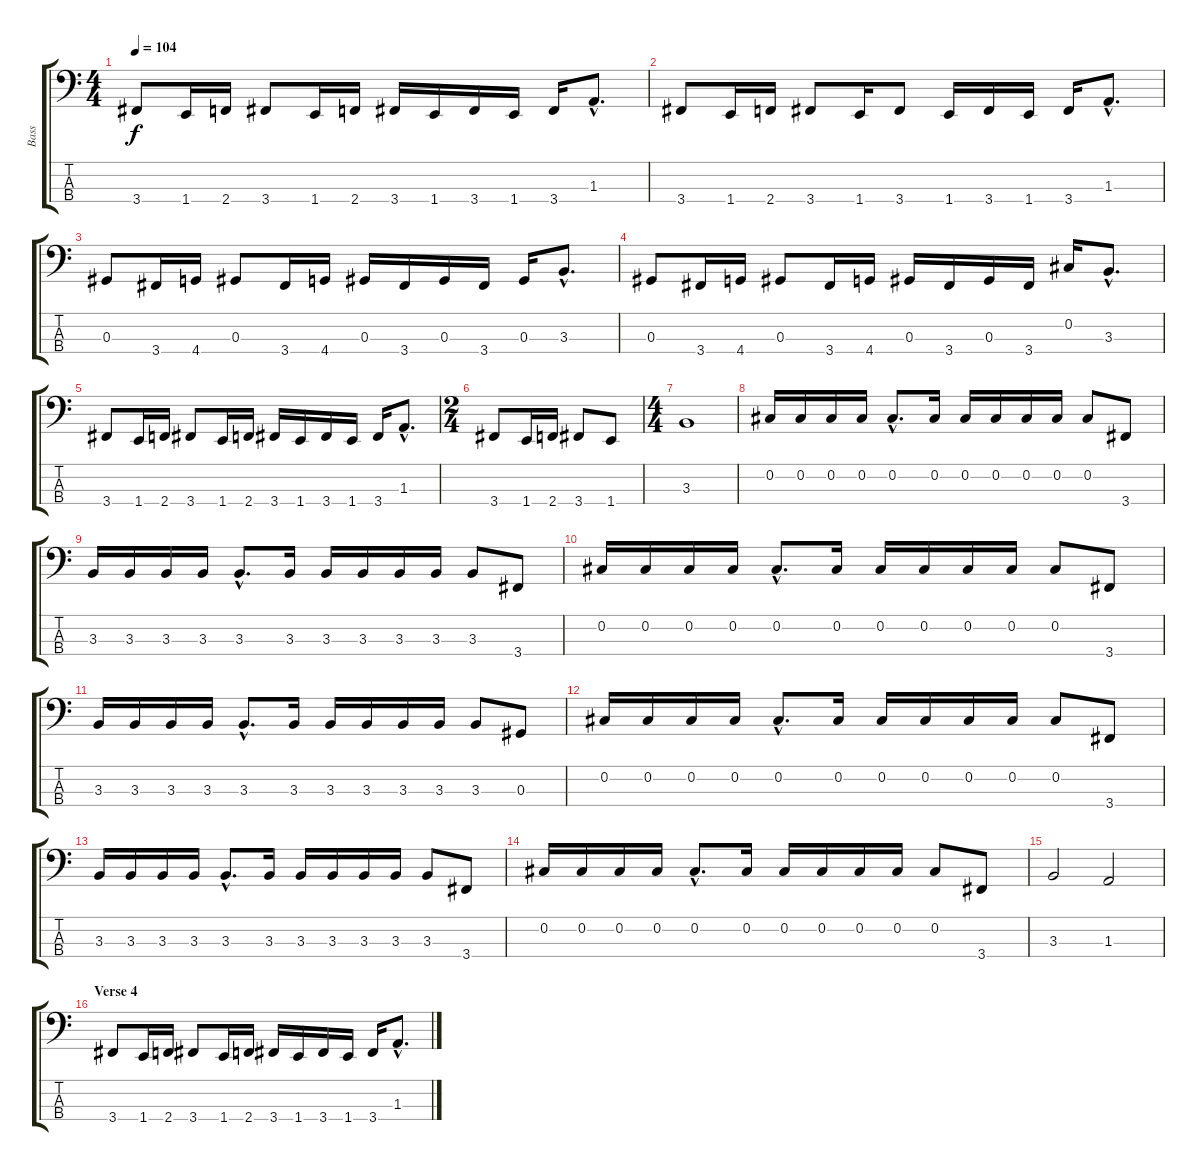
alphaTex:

\track ("Bass" "Bass") {instrument electricbasspick}
\staff {score tabs}
\tuning (Gb2 Db2 Ab1 Eb1) {hide}
\ts (4 4)
\tempo 104
\clef f4
\ks c
3.4.8{dy f} 1.4.16 2.4.16 3.4.8 1.4.16 2.4.16 3.4.16 1.4.16 3.4.16 1.4.16 3.4.16 1.3{hac}.8{d} |
3.4.8 1.4.16 2.4.16 3.4.8 1.4.16 3.4.8 1.4.16 3.4.16 1.4.16 3.4.16 1.3{hac}.8{d} |
0.3.8 3.4.16 4.4.16 0.3.8 3.4.16 4.4.16 0.3.16 3.4.16 0.3.16 3.4.16 0.3.16 3.3{hac}.8{d} |
0.3.8 3.4.16 4.4.16 0.3.8 3.4.16 4.4.16 0.3.16 3.4.16 0.3.16 3.4.16 0.2.16 3.3{hac}.8{d} |
3.4.8 1.4.16 2.4.16 3.4.8 1.4.16 2.4.16 3.4.16 1.4.16 3.4.16 1.4.16 3.4.16 1.3{hac}.8{d} |
\ts (2 4)
3.4.8 1.4.16 2.4.16 3.4.8 1.4.8 |
\ts (4 4)
3.3.1 |
0.2.16 0.2.16 0.2.16 0.2.16 0.2{hac}.8{d} 0.2.16 0.2.16 0.2.16 0.2.16 0.2.16 0.2.8 3.4.8 |
3.3.16 3.3.16 3.3.16 3.3.16 3.3{hac}.8{d} 3.3.16 3.3.16 3.3.16 3.3.16 3.3.16 3.3.8 3.4.8 |
0.2.16 0.2.16 0.2.16 0.2.16 0.2{hac}.8{d} 0.2.16 0.2.16 0.2.16 0.2.16 0.2.16 0.2.8 3.4.8 |
3.3.16 3.3.16 3.3.16 3.3.16 3.3{hac}.8{d} 3.3.16 3.3.16 3.3.16 3.3.16 3.3.16 3.3.8 0.3.8 |
0.2.16 0.2.16 0.2.16 0.2.16 0.2{hac}.8{d} 0.2.16 0.2.16 0.2.16 0.2.16 0.2.16 0.2.8 3.4.8 |
3.3.16 3.3.16 3.3.16 3.3.16 3.3{hac}.8{d} 3.3.16 3.3.16 3.3.16 3.3.16 3.3.16 3.3.8 3.4.8 |
0.2.16 0.2.16 0.2.16 0.2.16 0.2{hac}.8{d} 0.2.16 0.2.16 0.2.16 0.2.16 0.2.16 0.2.8 3.4.8 |
3.3.2 1.3.2 |
\section ("" "Verse 4")
3.4.8 1.4.16 2.4.16 3.4.8 1.4.16 2.4.16 3.4.16 1.4.16 3.4.16 1.4.16 3.4.16 1.3{hac}.8{d}
